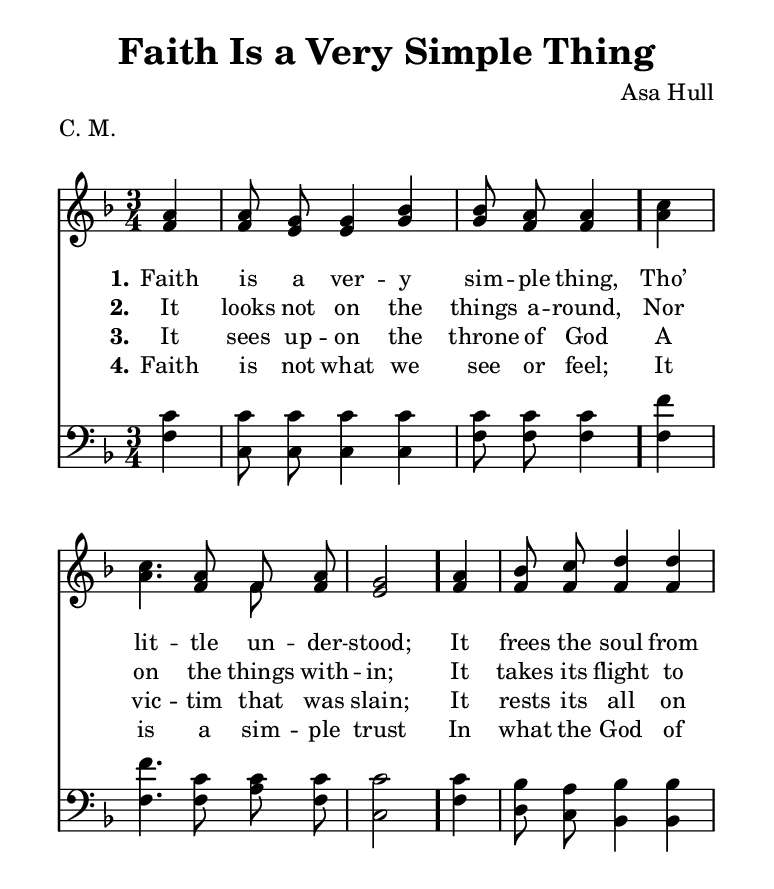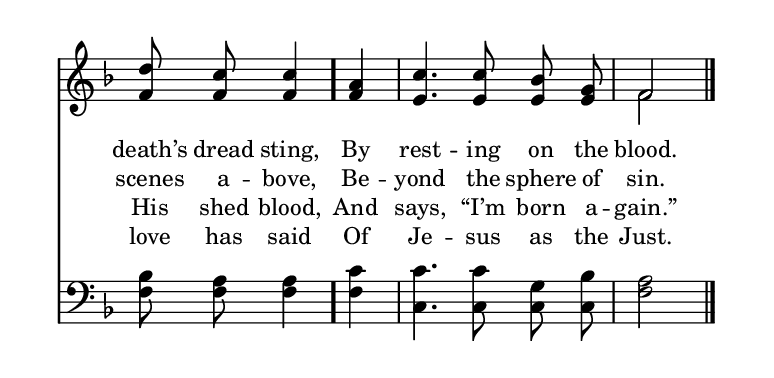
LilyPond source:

\include "common/global.ily"
\paper {
  \include "common/paper.ily"
  ragged-bottom = ##t
  ragged-last-bottom = ##t
  systems-per-page = ##f
  page-count = ##f
}

\header{
  %gospel
  hymnnumber = "10"
  title = "Faith Is a Very Simple Thing"
  tunename = "Remember Me"
  meter = "C. M."
  %poet = ""
  composer = "Asa Hull"
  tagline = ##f
}

patternA = { c4 | c8 c8 c4 c4 | c8 c8 c4 } % Lines 1, 3
patternB = { c4 | c4. c8 c8 c8 | c2 } % Lines 2, 4

global = {
  \include "common/overrides.ily"
  \override Staff.TimeSignature.style = #'numbered
  \time 3/4
  \once \override Score.MetronomeMark.transparent = ##t
  \tempo 4 = 60
  \key f \major
  \partial 4
  \autoBeamOff
}

notesSoprano = {
\global
\relative c'' {

  \changePitch \patternA { a | a g g bes | bes a a }
  \changePitch \patternB { c | c a f a   | g       }
  \changePitch \patternA { a | bes c d d | d c c   }
  \changePitch \patternB { a | c c bes g | f       }

}
}

notesAlto = {
\global
\relative e' {

  \changePitch \patternA { f | f e e g | g f f }
  \changePitch \patternB { a | a f f f | e     }
  \changePitch \patternA { f | f f f f | f f f }
  \changePitch \patternB { f | e e e e | f     }

}
}

notesTenor = {
\global
\relative a {

  \changePitch \patternA { c | c c c c       | c c c   }
  \changePitch \patternB { f | f c c c       | c       }
  \changePitch \patternA { c | bes a bes bes | bes a a }
  \changePitch \patternB { c | c c g bes     | a       }

}
}

notesBass = {
\global
\relative f {

  \changePitch \patternA { f | c c c c     | f f f  }
  \changePitch \patternB { f | f f a f     | c      }
  \changePitch \patternA { f | d c bes bes | f' f f }
  \changePitch \patternB { f | c c c c     | f      } \bar "|."

}
}

wordsA = \lyricmode {
\set stanza = "1."

  Faith is a ver -- y sim -- ple thing, \bar "."
  Tho’ lit -- tle un -- der -- stood; \bar "." \eogbreak
  It frees the soul from death’s dread sting, \bar "."
  By rest -- ing on the blood. \bar "|." \eogbreak

}

wordsB = \lyricmode {
\set stanza = "2."

  It looks not on the things a -- round,
  Nor on the things with -- in;
  It takes its flight to scenes a -- bove,
  Be -- yond the sphere of sin.

}

wordsC = \lyricmode {
\set stanza = "3."

  It sees up -- on the throne of God
  A vic -- tim that was slain;
  It rests its all on His shed blood,
  And says, “I’m born a -- gain.”

}

wordsD = \lyricmode {
\set stanza = "4."

  Faith is not what we see or feel;
  It is a sim -- ple trust
  In what the God of love has said
  Of Je -- sus as the Just.

}


\score {
  \context ChoirStaff <<
    \context Staff = upper <<
      \set Staff.autoBeaming = ##f
      \set ChoirStaff.systemStartDelimiter = #'SystemStartBar
      \set ChoirStaff.printPartCombineTexts = ##f
      \partcombine #'(2 . 9) \notesSoprano \notesAlto
      \context NullVoice = sopranos { \voiceOne << \notesSoprano >> }
      \context Lyrics = one   \lyricsto sopranos \wordsA
      \context Lyrics = two   \lyricsto sopranos \wordsB
      \context Lyrics = three \lyricsto sopranos \wordsC
      \context Lyrics = four  \lyricsto sopranos \wordsD
      %\context Lyrics = five  \lyricsto sopranos \wordsE
    >>
    \context Staff = men <<
      \set Staff.autoBeaming = ##f
      \clef bass
      \set ChoirStaff.printPartCombineTexts = ##f
      \partcombine #'(2 . 9) \notesTenor \notesBass
    >>
  >>
  \layout {
    \include "common/layout.ily"
  }
  \midi{
    \include "common/midi.ily"
  }
}

\version "2.19.49"  % necessary for upgrading to future LilyPond versions.

% vi:set et ts=2 sw=2 ai nocindent syntax=lilypond:
